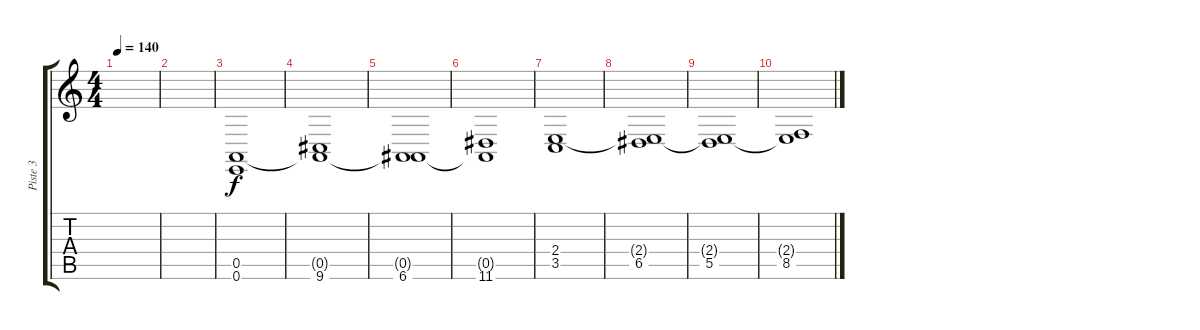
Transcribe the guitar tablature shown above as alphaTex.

\track ("Piste 3" "Piste 3") {instrument flute}
\staff {score tabs}
\tuning (E4 B3 G3 D3 A2 E2) {hide}
\ts (4 4)
\tempo 140
\clef g2
\ks c
|
|
(0.5 0.6).1 |
(0.5{t} 9.6).1 |
(0.5{t} 6.6).1 |
(0.5{t} 11.6).1 |
(2.4 3.5).1 |
(2.4{t} 6.5).1 |
(2.4{t} 5.5).1 |
(2.4{t} 8.5).1
